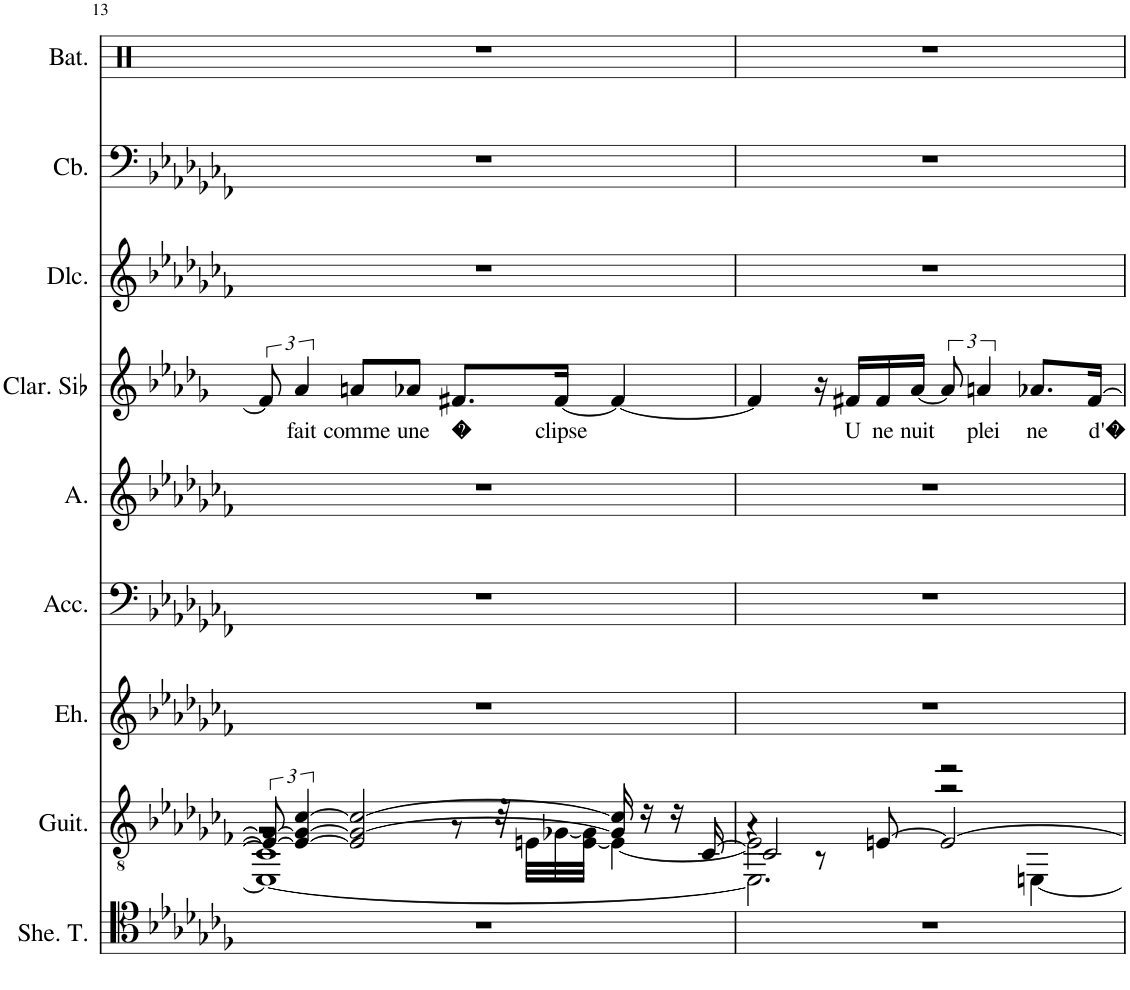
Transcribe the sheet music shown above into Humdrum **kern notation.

**kern	**kern	**kern	**kern	**kern	**kern	**text	**kern	**kern	**kern
*part9	*part8	*part7	*part6	*part5	*part4	*part4	*part3	*part2	*part1
*staff9	*staff8	*staff7	*staff6	*staff5	*staff4	*staff4	*staff3	*staff2	*staff1
*I"Sheng Ténor, organ	*I"Guitare classique, ac guit1	*I"Erhu, fiddle	*I"Accordéon , accordion	*I"Alto, back voc	*I"Clarinette en Sib	*	*I"Dulcimer, sazz	*I"Contrebasse, bass	*I"Batterie, drummix
*I'She. T.	*I'Guit.	*I'Eh.	*I'Acc.	*I'A.	*I'Clar. Sib	*	*I'Dlc.	*I'Cb.	*I'Bat.
!!LO:PB:g=z
*clefC4	*clefGv2	*clefG2	*clefF4	*clefG2	*clefG2	*	*clefG2	*clefF4	*clefX
*	*	*	*	*	*Trd1c2	*	*	*Trd7c12	*
*k[b-e-a-d-g-c-f-]	*k[b-e-a-d-g-c-f-]	*k[b-e-a-d-g-c-f-]	*k[b-e-a-d-g-c-f-]	*k[b-e-a-d-g-c-f-]	*k[b-e-a-d-g-]	*	*k[b-e-a-d-g-c-f-]	*k[b-e-a-d-g-c-f-]	*k[]
*M4/4	*M4/4	*M4/4	*M4/4	*M4/4	*M4/4	*	*M4/4	*M4/4	*M4/4
=13	=13	=13	=13	=13	=13	=13	=13	=13	=13
*	*^	*	*	*	*	*	*	*	*
*	*	*^	*	*	*	*	*	*	*	*
*	*	*	*^	*	*	*	*	*	*	*	*
1r	12E/_ 12G/_	2r	1C-]	1EE_	1r	1r	1r	12f#/]	.	1r	1r	1r
!	!	!	!	!	!	!	!	!	!LO:LY:b	!	!	!
.	6E/_ 6G/_ [6c-/	.	.	.	.	.	.	6a-/	fait	.	.	.
!	!	!	!	!	!	!	!	!	!LO:LY:b	!	!	!
.	2E/] 2G/_ 2c-/_	.	.	.	.	.	.	8an/L	comme	.	.	.
!	!	!	!	!	!	!	!	!	!LO:LY:b	!	!	!
.	.	.	.	.	.	.	.	8a-X/J	une	.	.	.
!	!	!	!	!	!	!	!	!	!LO:LY:b	!	!	!
.	.	8r	.	.	.	.	.	8.f#X/L	�	.	.	.
.	.	32r	.	.	.	.	.	.	.	.	.	.
.	.	32En\LLL	.	.	.	.	.	.	.	.	.	.
!	!	!	!	!	!	!	!	!	!LO:LY:b	!	!	!
.	.	[32G-X\	.	.	.	.	.	[16f#/Jk	clipse	.	.	.
.	.	[32E\ 32G-\]JJJ	.	.	.	.	.	.	.	.	.	.
.	16G/] 16c-/]	4E\_	.	.	.	.	.	4f#/_	.	.	.	.
.	16r	.	.	.	.	.	.	.	.	.	.	.
.	16r	.	.	.	.	.	.	.	.	.	.	.
.	[16C-/	.	.	.	.	.	.	.	.	.	.	.
=14	=14	=14	=14	=14	=14	=14	=14	=14	=14	=14	=14	=14
1r	2C-/]	2E\]	4r	2.EE\]	1r	1r	1r	4f#/]	.	1r	1r	1r
.	.	.	8r	.	.	.	.	16r	.	.	.	.
!	!	!	!	!	!	!	!	!	!LO:LY:b	!	!	!
.	.	.	.	.	.	.	.	16f#X/LL	U	.	.	.
!	!	!	!	!	!	!	!	!	!LO:LY:b	!	!	!
.	.	.	[8En/	.	.	.	.	16f#/	ne	.	.	.
!	!	!	!	!	!	!	!	!	!LO:LY:b	!	!	!
.	.	.	.	.	.	.	.	[16a-/JJ	nuit	.	.	.
.	2r	2r	2E/_	.	.	.	.	12a-/]	.	.	.	.
!	!	!	!	!	!	!	!	!	!LO:LY:b	!	!	!
.	.	.	.	.	.	.	.	6an/	plei	.	.	.
!	!	!	!	!	!	!	!	!	!LO:LY:b	!	!	!
.	.	.	.	[4EEn\	.	.	.	8.a-X/L	ne	.	.	.
!	!	!	!	!	!	!	!	!	!LO:LY:b	!	!	!
.	.	.	.	.	.	.	.	[16f#/Jk	d'�	.	.	.
*	*v	*v	*v	*v	*	*	*	*	*	*	*	*
=	=	=	=	=	=	=	=	=	=
*-	*-	*-	*-	*-	*-	*-	*-	*-	*-
